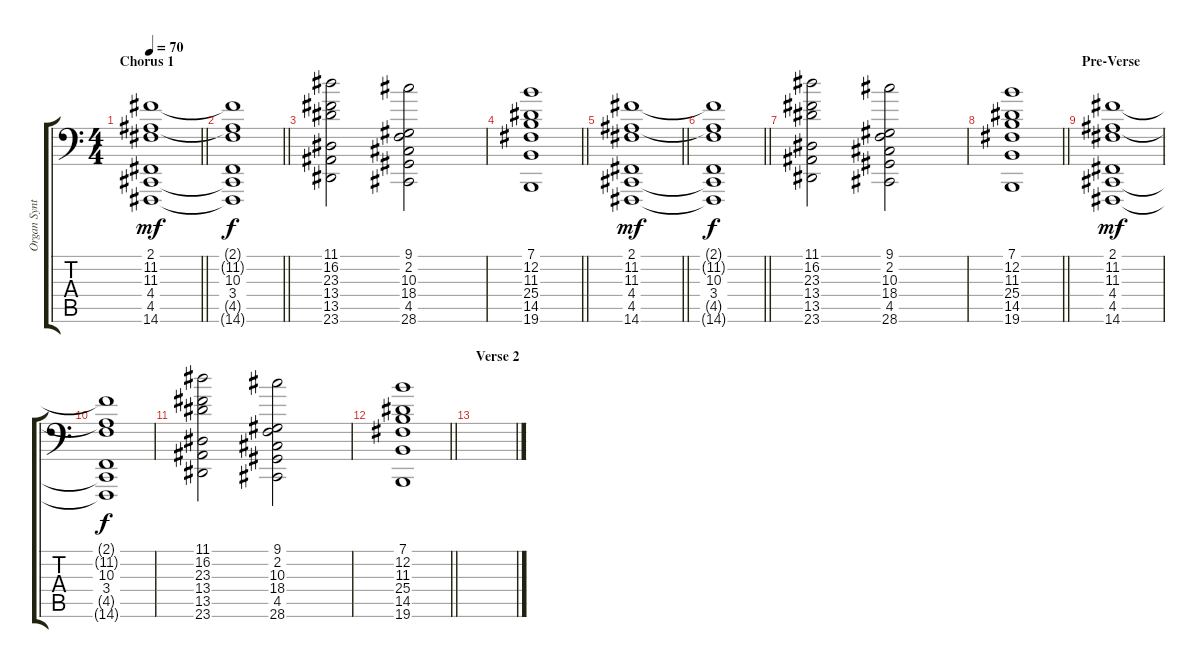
\track ("Organ Synth." "Organ Synt") {instrument churchorgan}
\staff {score tabs}
\tuning (E4 B2 G2 D2 A1 E0) {hide}
\ts (4 4)
\section ("" "Chorus 1")
\tempo 70
\clef f4
\barLineRight lightlight
\ks c
(2.1 11.2 11.3 4.4 4.5 14.6).1{dy mf} |
\barLineRight lightlight
(2.1{t} 11.2{t} 10.3 3.4 4.5{t} 14.6{t}).1{dy f} |
(11.1 16.2 23.3 13.4 13.5 23.6).2 (9.1 2.2 10.3 18.4 4.5 28.6).2 |
\barLineRight lightlight
(7.1 12.2 11.3 25.4 14.5 19.6).1 |
\barLineRight lightlight
(2.1 11.2 11.3 4.4 4.5 14.6).1{dy mf} |
\barLineRight lightlight
(2.1{t} 11.2{t} 10.3 3.4 4.5{t} 14.6{t}).1{dy f} |
(11.1 16.2 23.3 13.4 13.5 23.6).2 (9.1 2.2 10.3 18.4 4.5 28.6).2 |
\barLineRight lightlight
(7.1 12.2 11.3 25.4 14.5 19.6).1 |
\section ("" "Pre-Verse")
(2.1 11.2 11.3 4.4 4.5 14.6).1{dy mf} |
(2.1{t} 11.2{t} 10.3 3.4 4.5{t} 14.6{t}).1{dy f} |
(11.1 16.2 23.3 13.4 13.5 23.6).2 (9.1 2.2 10.3 18.4 4.5 28.6).2 |
\barLineRight lightlight
(7.1 12.2 11.3 25.4 14.5 19.6).1 |
\section ("" "Verse 2")
